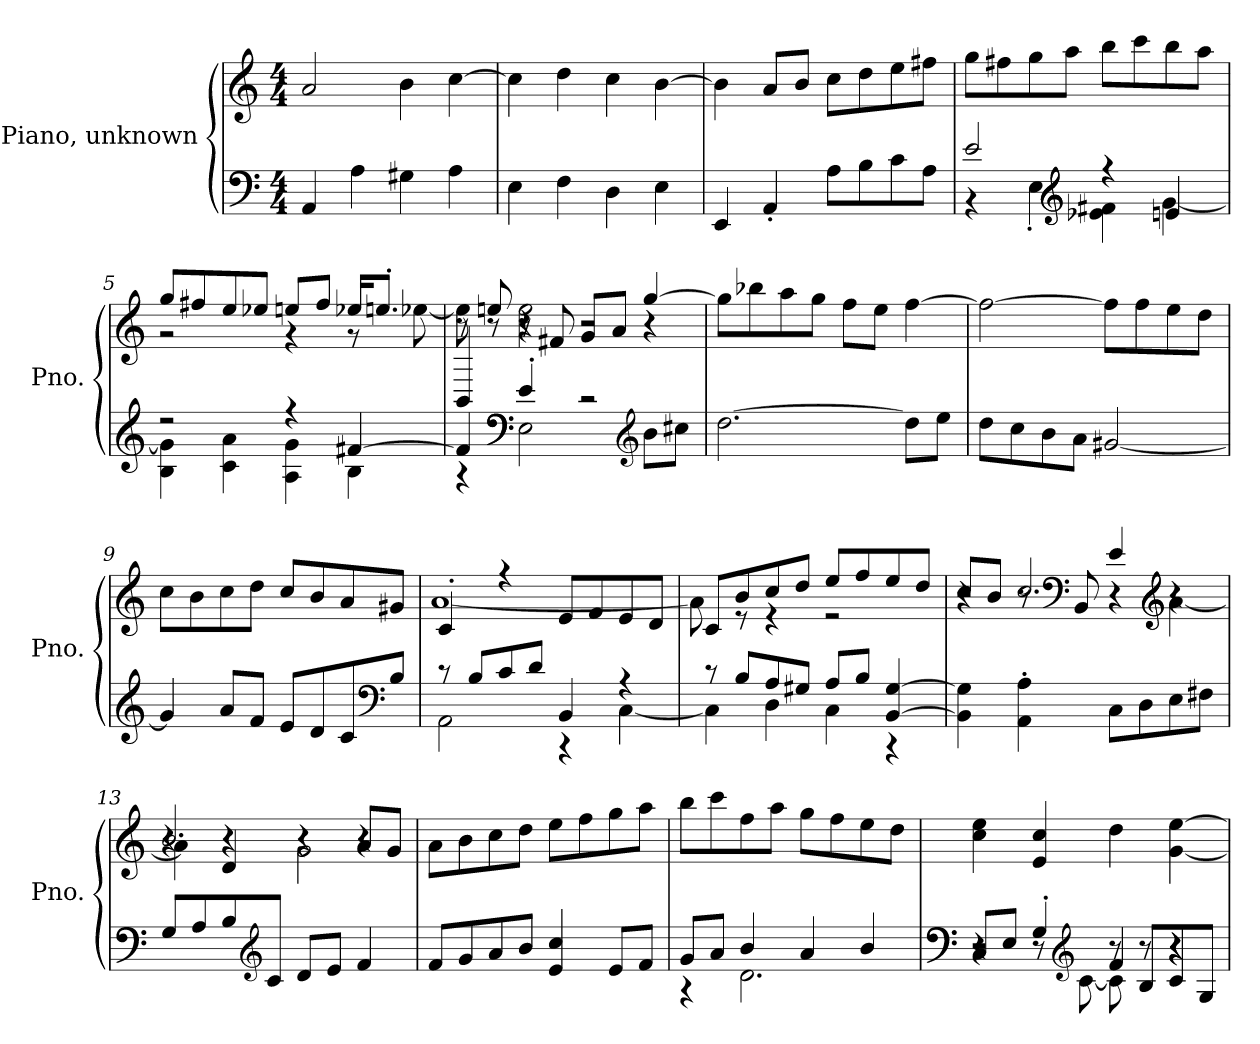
**kern	**kern
*part1	*part1
*staff2	*staff1
*I"Piano, unknown	*
*I'Pno.	*
*clefF4	*clefG2
*k[]	*k[]
*M4/4	*M4/4
*MM120	*MM120
=1	=1
4AA/	2a/
4A\	.
4G#X\	4b\
4A\	[4cc\
=2	=2
4E\	4cc\]
4F\	4dd\
4D\	4cc\
4E\	[4b\
=3	=3
4EE/	4b\]
4AA'/	8a/L
.	8b/J
8A\L	8cc\L
8B\	8dd\
8c\	8ee\
8A\J	8ff#X\J
=4	=4
*^	*
2e/	4r	8gg\L
.	.	8ff#X\
.	4E'\	8gg\
.	.	8aa\J
*clefG2	*	*
4r	4e-X\ 4f#X\	8bb\L
.	.	8ccc\
4en/	[4g\	8bb\
.	.	8aa\J
!!LO:LB:g=z
=5	=5	=5
*	*	*^
2r	4B\ 4g\]	8gg/L	2r
.	.	8ff#X/	.
.	4c\ 4a\	8ee/	.
.	.	8ee-X/J	.
4r	4A\ 4g\	8een/L	4r
.	.	8ff#/J	.
[4f#X/	4B\	16ee-X/KL	8r
.	.	8.een'/J	.
.	.	.	[8ee-X\
=6	=6	=6	=6
*	*	*	*^
4f#/]	4r	8r	8ee-\]	4BB/
.	.	8een/	8r	.
*clefF4	*	*	*	*
4e'/	2E\	8r	2ee\	4r
.	.	8f#X/	.	.
2r	.	8g/L	.	2r
.	.	8a/J	.	.
*clefG2	*	*	*	*
.	8b\L	[4gg/	4r	.
.	8cc#X\J	.	.	.
*v	*v	*	*	*
*	*v	*v	*v
=7	=7
[2.dd\	8gg\L]
.	8bb-X\
.	8aa\
.	8gg\J
.	8ff\L
.	8ee\J
8dd\L]	[4ff\
8ee\J	.
!!LO:LB:g=z
=8	=8
8dd\L	2ff\_
8cc\	.
8b\	.
8a\J	.
[2g#X/	8ff\L]
.	8ff\
.	8ee\
.	8dd\J
=9	=9
4g#/]	8cc\L
.	8b\
8a/L	8cc\
8f/J	8dd\J
8e/L	8cc/L
8d/	8b/
8c/	8a/
*clefF4	*
8B/J	8g#X/J
=10	=10
*^	*^
8r	2AA\	4c'/	[1a
8B/L	.	.	.
8c/	.	4r	.
8d/J	.	.	.
4BB/	4r	8e/L	.
.	.	8f/	.
4r	[4C\	8e/	.
.	.	8d/J	.
=11	=11	=11	=11
8r	4C\]	8c/L	8a\]
8B/L	.	8b/	8r
8A/	4D\	8cc/	4r
8G#X/J	.	8dd/J	.
8A/L	4C\	8ee/L	2r
8B/J	.	8ff/	.
[4BB/ [4G#/	4r	8ee/	.
.	.	8dd/J	.
*v	*v	*	*
!!LO:LB:g=z
=12	=12	=12
*	*	*^
4BB\] 4G#\]	4r	2r	8cc/L
.	.	.	8b/J
4AA\' 4A\'	2.cc/	.	8r
*	*clefF4	*	*
.	.	.	8BB/
8C\L	.	4r	4e/
8D\	.	.	.
*	*clefG2	*	*
8E\	.	[4a\	4r
8F#X\J	.	.	.
=13	=13	=13	=13
8G/L	2.b/	4a\]	4r
8A/	.	.	.
8B/	.	4r	4d/
*clefG2	*	*	*
8c/J	.	.	.
8d/L	.	2g\	4r
8e/J	.	.	.
4f/	4r	.	8a/L
.	.	.	8g/J
*	*v	*v	*v
=14	=14
8f/L	8a\L
8g/	8b\
8a/	8cc\
8b/J	8dd\J
4e/ 4cc/	8ee\L
.	8ff\
8e/L	8gg\
8f/J	8aa\J
=15	=15
*^	*
8g/L	4r	8bb\L
8a/J	.	8ccc\
4b/	2.d\	8ff\
.	.	8aa\J
4a/	.	8gg\L
.	.	8ff\
4b/	.	8ee\
.	.	8dd\J
*v	*v	*
!!LO:LB:g=z
=16	=16
*clefF4	*
*^	*
*	*^	*
2r	4r	8C/L	4cc\ 4ee\
.	.	8E/J	.
.	8r	4G'/	4e/ 4cc/
*clefG2	*	*	*
.	[8c\	.	.
4f/	8c\]	8r	4dd\
.	8r	8B/L	.
4r	4r	8c/	[4g\ [4ee\
.	.	8G/J	.
*v	*v	*v	*
=	=
*-	*-
